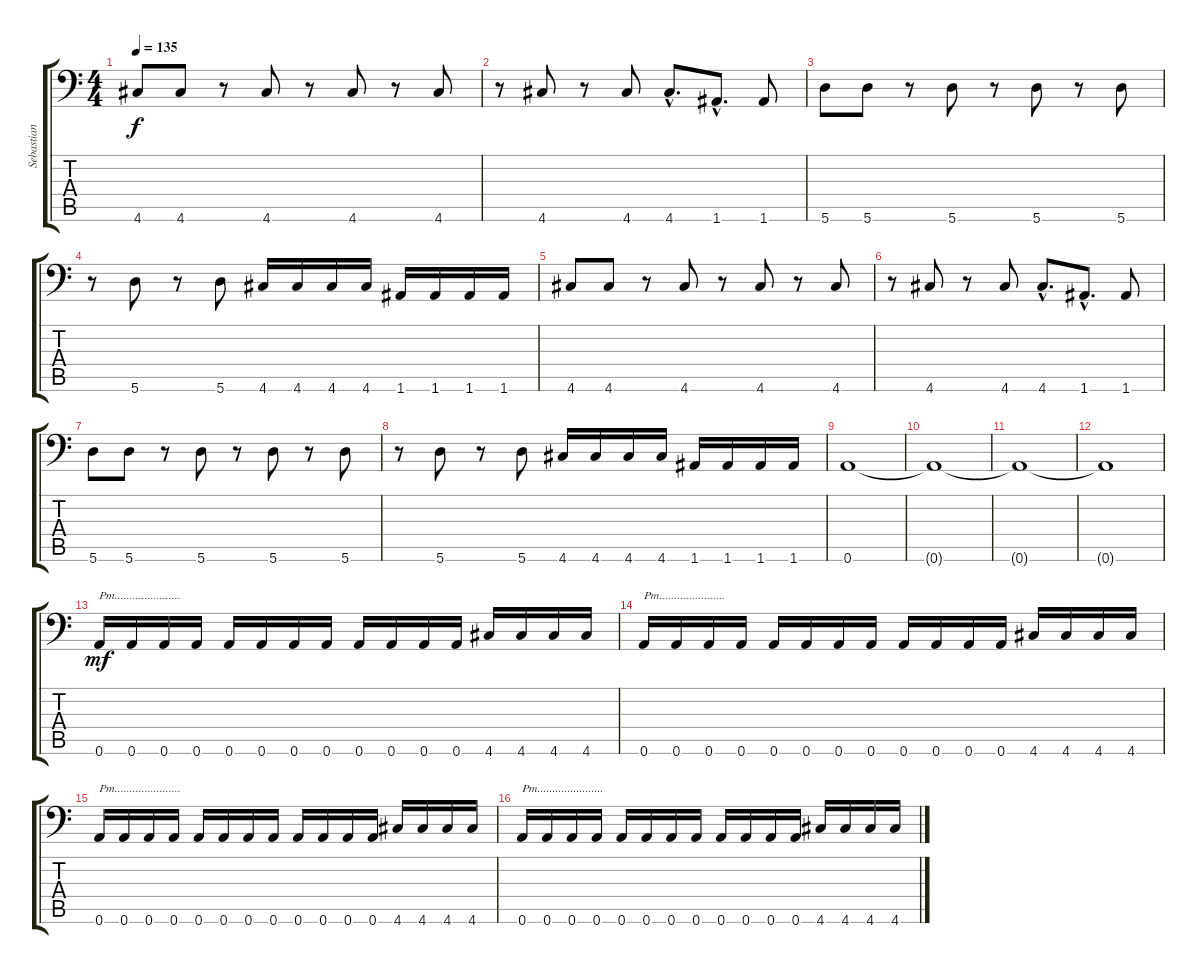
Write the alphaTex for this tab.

\track ("Sebastian" "Sebastian") {instrument distortionguitar}
\staff {score tabs}
\tuning (B3 Gb3 D3 A2 E2 A1) {hide}
\ts (4 4)
\tempo 135
\clef f4
\ks c
4.6.8{dy f} 4.6.8 r.8 4.6.8 r.8 4.6.8 r.8 4.6.8 |
r.8 4.6.8 r.8 4.6.8 4.6{hac}.8{d} 1.6{hac}.8{d} 1.6.8 |
5.6.8 5.6.8 r.8 5.6.8 r.8 5.6.8 r.8 5.6.8 |
r.8 5.6.8 r.8 5.6.8 4.6.16 4.6.16 4.6.16 4.6.16 1.6.16 1.6.16 1.6.16 1.6.16 |
4.6.8 4.6.8 r.8 4.6.8 r.8 4.6.8 r.8 4.6.8 |
r.8 4.6.8 r.8 4.6.8 4.6{hac}.8{d} 1.6{hac}.8{d} 1.6.8 |
5.6.8 5.6.8 r.8 5.6.8 r.8 5.6.8 r.8 5.6.8 |
r.8 5.6.8 r.8 5.6.8 4.6.16 4.6.16 4.6.16 4.6.16 1.6.16 1.6.16 1.6.16 1.6.16 |
0.6.1 |
0.6{t}.1 |
0.6{t}.1 |
0.6{t}.1 |
0.6.16{txt "Pm......................" dy mf} 0.6.16 0.6.16 0.6.16 0.6.16 0.6.16 0.6.16 0.6.16 0.6.16 0.6.16 0.6.16 0.6.16 4.6.16 4.6.16 4.6.16 4.6.16 |
0.6.16{txt "Pm......................"} 0.6.16 0.6.16 0.6.16 0.6.16 0.6.16 0.6.16 0.6.16 0.6.16 0.6.16 0.6.16 0.6.16 4.6.16 4.6.16 4.6.16 4.6.16 |
0.6.16{txt "Pm......................"} 0.6.16 0.6.16 0.6.16 0.6.16 0.6.16 0.6.16 0.6.16 0.6.16 0.6.16 0.6.16 0.6.16 4.6.16 4.6.16 4.6.16 4.6.16 |
0.6.16{txt "Pm......................"} 0.6.16 0.6.16 0.6.16 0.6.16 0.6.16 0.6.16 0.6.16 0.6.16 0.6.16 0.6.16 0.6.16 4.6.16 4.6.16 4.6.16 4.6.16
